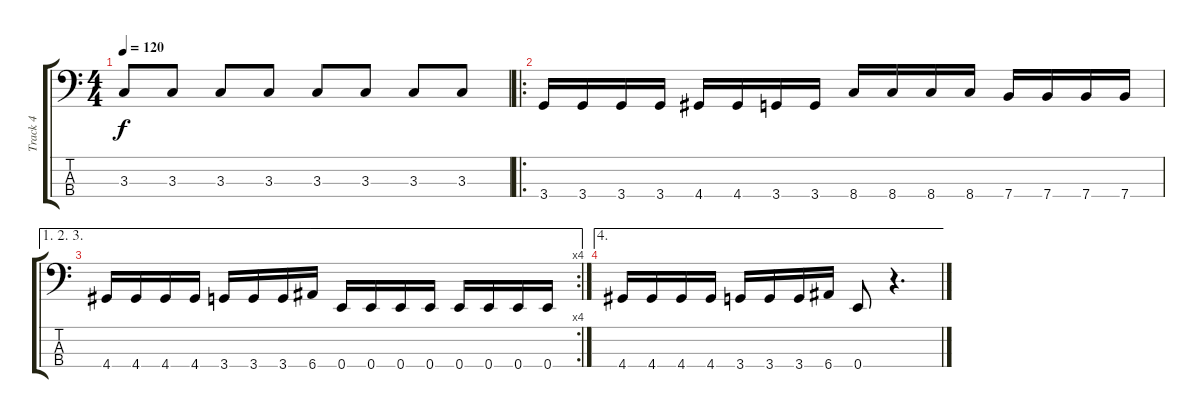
\track ("Track 4" "Track 4") {instrument electricbasspick}
\staff {score tabs}
\tuning (G2 D2 A1 E1) {hide}
\ts (4 4)
\tempo 120
\clef f4
\ks c
3.3.8{dy f} 3.3.8 3.3.8 3.3.8 3.3.8 3.3.8 3.3.8 3.3.8 |
\ro
3.4.16 3.4.16 3.4.16 3.4.16 4.4.16 4.4.16 3.4.16 3.4.16 8.4.16 8.4.16 8.4.16 8.4.16 7.4.16 7.4.16 7.4.16 7.4.16 |
\ae (1 2 3)
\rc 4
4.4.16 4.4.16 4.4.16 4.4.16 3.4.16 3.4.16 3.4.16 6.4.16 0.4.16 0.4.16 0.4.16 0.4.16 0.4.16 0.4.16 0.4.16 0.4.16 |
\ae 4
4.4.16 4.4.16 4.4.16 4.4.16 3.4.16 3.4.16 3.4.16 6.4.16 0.4.8 r.4{d}
